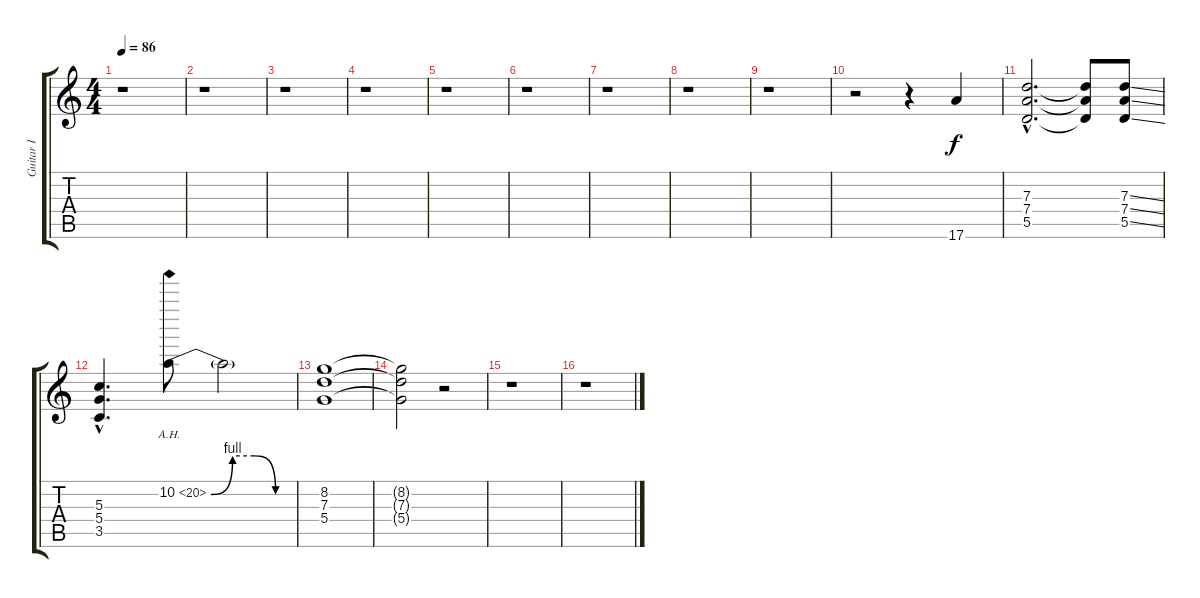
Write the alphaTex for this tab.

\track ("Guitar I" "Guitar I") {instrument overdrivenguitar}
\staff {score tabs}
\tuning (E4 B3 G3 D3 A2 E2) {hide}
\ts (4 4)
\tempo 86
\clef g2
\ks c
r.1{dy f instrument overdrivenguitar} |
r.1 |
r.1 |
r.1 |
r.1 |
r.1 |
r.1 |
r.1 |
r.1 |
r.2 r.4 17.6.4 |
(7.3{hac} 7.4{hac} 5.5{hac}).2{d} (7.3{t} 7.4{t} 5.5{t}).8 (7.3{ss} 7.4{ss} 5.5{ss}).8 |
(5.3{hac} 5.4{hac} 3.5{hac}).4{d} 10.2{be (custom 0 0 15 4 30 4 45 0 60 0) ah 10}.8 10.2{t}.2 |
(8.2 7.3 5.4).1 |
(8.2{t} 7.3{t} 5.4{t}).2 r.2 |
r.1 |
r.1
